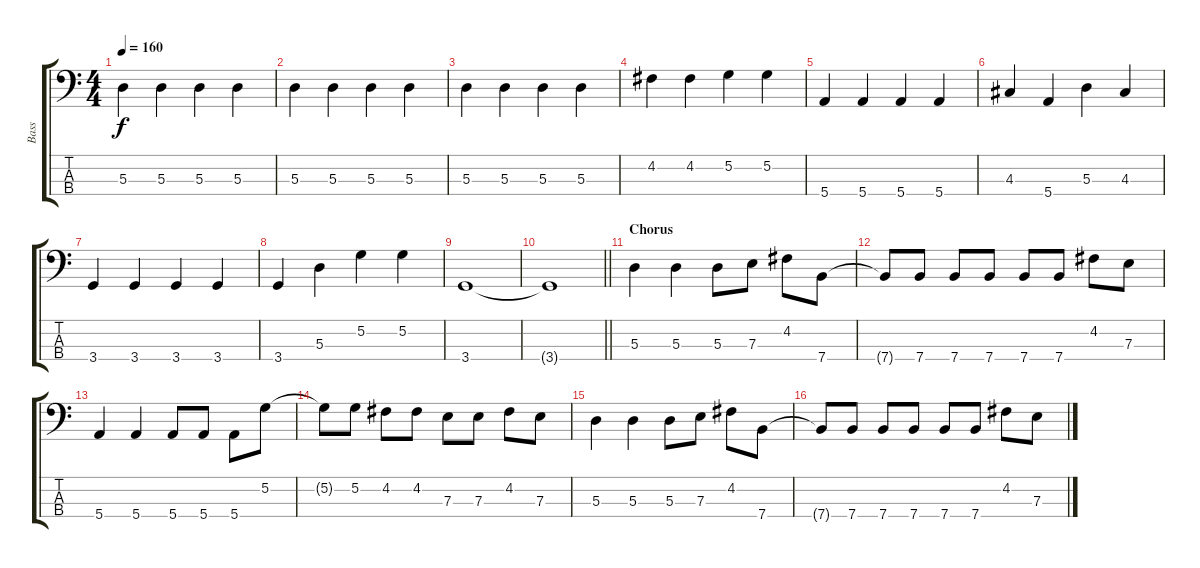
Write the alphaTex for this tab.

\track ("Bass" "Bass") {instrument electricbassfinger}
\staff {score tabs}
\tuning (G2 D2 A1 E1) {hide}
\ts (4 4)
\tempo 160
\clef f4
\ks c
5.3.4{dy f} 5.3.4 5.3.4 5.3.4 |
5.3.4 5.3.4 5.3.4 5.3.4 |
5.3.4 5.3.4 5.3.4 5.3.4 |
4.2.4 4.2.4 5.2.4 5.2.4 |
5.4.4 5.4.4 5.4.4 5.4.4 |
4.3.4 5.4.4 5.3.4 4.3.4 |
3.4.4 3.4.4 3.4.4 3.4.4 |
3.4.4 5.3.4 5.2.4 5.2.4 |
3.4.1 |
\barLineRight lightlight
3.4{t}.1 |
\section ("" "Chorus")
5.3.4 5.3.4 5.3.8 7.3.8 4.2.8 7.4.8 |
7.4{t}.8 7.4.8 7.4.8 7.4.8 7.4.8 7.4.8 4.2.8 7.3.8 |
5.4.4 5.4.4 5.4.8 5.4.8 5.4.8 5.2.8 |
5.2{t}.8 5.2.8 4.2.8 4.2.8 7.3.8 7.3.8 4.2.8 7.3.8 |
5.3.4 5.3.4 5.3.8 7.3.8 4.2.8 7.4.8 |
7.4{t}.8 7.4.8 7.4.8 7.4.8 7.4.8 7.4.8 4.2.8 7.3.8
